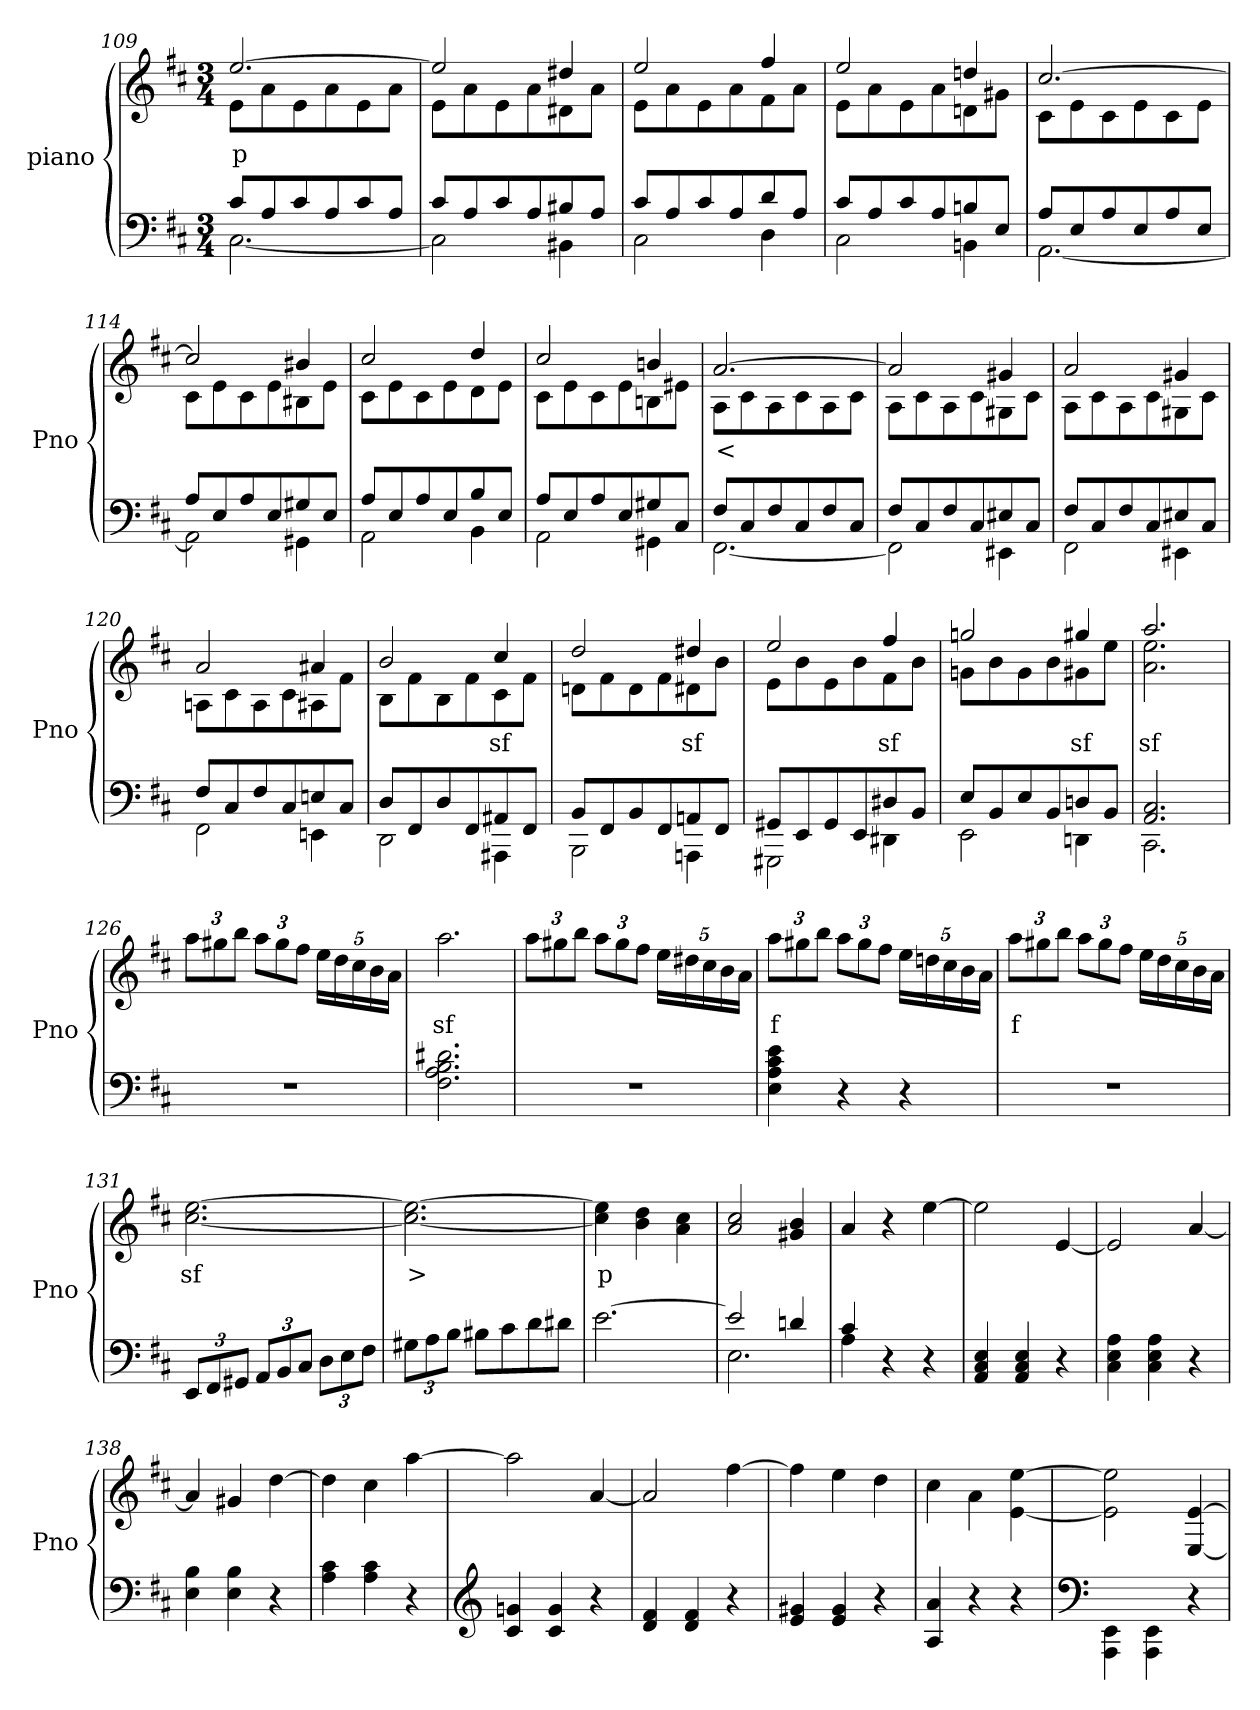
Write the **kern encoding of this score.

**kern	**kern	**text
*part2	*part1	*part1
*staff2	*staff1	*staff1
*I"piano	*I"piano	*
*I'Pno	*I'Pno	*
*clefF4	*clefG2	*
*k[f#c#]	*k[f#c#]	*
*D:	*D:	*
*M3/4	*M3/4	*
=109	=109	=109
*^	*^	*
8c#/L	[2.C#\	[2.ee/	8e\L	p
8A/	.	.	8a\	.
8c#/	.	.	8e\	.
8A/	.	.	8a\	.
8c#/	.	.	8e\	.
8A/J	.	.	8a\J	.
=110	=110	=110	=110	=110
8c#/L	2C#\]	2ee/]	8e\L	.
8A/	.	.	8a\	.
8c#/	.	.	8e\	.
8A/	.	.	8a\	.
8B#X/	4BB#X\	4dd#X/	8d#X\	.
8A/J	.	.	8a\J	.
=111	=111	=111	=111	=111
8c#/L	2C#\	2ee/	8e\L	.
8A/	.	.	8a\	.
8c#/	.	.	8e\	.
8A/	.	.	8a\	.
8d/	4D\	4ff#/	8f#\	.
8A/J	.	.	8a\J	.
=112	=112	=112	=112	=112
8c#/L	2C#\	2ee/	8e\L	.
8A/	.	.	8a\	.
8c#/	.	.	8e\	.
8A/	.	.	8a\	.
8Bn/	4BBn\	4ddn/	8dn\	.
8E/J	.	.	8g#X\J	.
=113	=113	=113	=113	=113
8A/L	[2.AA\	[2.cc#/	8c#\L	.
8E/	.	.	8e\	.
8A/	.	.	8c#\	.
8E/	.	.	8e\	.
8A/	.	.	8c#\	.
8E/J	.	.	8e\J	.
!!LO:PB:g=z	!!
=114	=114	=114	=114	=114
8A/L	2AA\]	2cc#/]	8c#\L	.
8E/	.	.	8e\	.
8A/	.	.	8c#\	.
8E/	.	.	8e\	.
8G#X/	4GG#X\	4b#X/	8B#X\	.
8E/J	.	.	8e\J	.
=115	=115	=115	=115	=115
8A/L	2AA\	2cc#/	8c#\L	.
8E/	.	.	8e\	.
8A/	.	.	8c#\	.
8E/	.	.	8e\	.
8B/	4BB\	4dd/	8d\	.
8E/J	.	.	8e\J	.
=116	=116	=116	=116	=116
8A/L	2AA\	2cc#/	8c#\L	.
8E/	.	.	8e\	.
8A/	.	.	8c#\	.
8E/	.	.	8e\	.
8G#X/	4GG#X\	4bn/	8Bn\	.
8C#/J	.	.	8e#X\J	.
=117	=117	=117	=117	=117
8F#/L	[2.FF#\	[2.a/	8A\L	<
8C#/	.	.	8c#\	.
8F#/	.	.	8A\	.
8C#/	.	.	8c#\	.
8F#/	.	.	8A\	.
8C#/J	.	.	8c#\J	.
=118	=118	=118	=118	=118
8F#/L	2FF#\]	2a/]	8A\L	.
8C#/	.	.	8c#\	.
8F#/	.	.	8A\	.
8C#/	.	.	8c#\	.
8E#X/	4EE#X\	4g#X/	8G#X\	.
8C#/J	.	.	8c#\J	.
=119	=119	=119	=119	=119
8F#/L	2FF#\	2a/	8A\L	.
8C#/	.	.	8c#\	.
8F#/	.	.	8A\	.
8C#/	.	.	8c#\	.
8E#X/	4EE#X\	4g#X/	8G#X\	.
8C#/J	.	.	8c#\J	.
!!LO:LB:g=z	!!
=120	=120	=120	=120	=120
8F#/L	2FF#\	2a/	8An\L	.
8C#/	.	.	8c#\	.
8F#/	.	.	8A\	.
8C#/	.	.	8c#\	.
8En/	4EEn\	4a#X/	8A#X\	.
8C#/J	.	.	8f#\J	.
=121	=121	=121	=121	=121
8D/L	2DD\	2b/	8B\L	.
8FF#/	.	.	8f#\	.
8D/	.	.	8B\	.
8FF#/	.	.	8f#\	.
8AA#X/	4AAA#X\	4cc#/	8c#\	sf
8FF#/J	.	.	8f#\J	.
=122	=122	=122	=122	=122
8BB/L	2BBB\	2dd/	8dn\L	.
8FF#/	.	.	8f#\	.
8BB/	.	.	8d\	.
8FF#/	.	.	8f#\	.
8AAn/	4AAAn\	4dd#X/	8d#X\	sf
8FF#/J	.	.	8b\J	.
=123	=123	=123	=123	=123
8GG#X/L	2GGG#X\	2ee/	8e\L	.
8EE/	.	.	8b\	.
8GG#/	.	.	8e\	.
8EE/	.	.	8b\	.
8D#X/	4DD#X\	4ff#/	8f#\	sf
8BB/J	.	.	8b\J	.
=124	=124	=124	=124	=124
8E/L	2EE\	2ggn/	8gn\L	.
8BB/	.	.	8b\	.
8E/	.	.	8g\	.
8BB/	.	.	8b\	.
8Dn/	4DDn\	4gg#X/	8g#X\	sf
8BB/J	.	.	8ee\J	.
=125	=125	=125	=125	=125
2.AA/ 2.C#/	2.CC#\	2.aa/	2.a\ 2.ee\	sf
*v	*v	*	*	*
*	*v	*v	*
!!LO:LB:g=z
=126	=126	=126
*	*Xbrackettup	*
2.r	12aa\L	.
.	12gg#X\	.
.	12bb\J	.
.	12aa\L	.
.	12gg#\	.
.	12ff#\J	.
.	20ee\LL	.
.	20dd\	.
.	20cc#\	.
.	20b\	.
.	20a\JJ	.
=127	=127	=127
2.F#\ 2.A\ 2.B\ 2.d#X\	2.aa\	sf
=128	=128	=128
2.r	12aa\L	.
.	12gg#X\	.
.	12bb\J	.
.	12aa\L	.
.	12gg#\	.
.	12ff#\J	.
.	20ee\LL	.
.	20dd#X\	.
.	20cc#\	.
.	20b\	.
.	20a\JJ	.
=129	=129	=129
4E\ 4A\ 4c#\ 4e\	12aa\L	f
.	12gg#X\	.
.	12bb\J	.
4r	12aa\L	.
.	12gg#\	.
.	12ff#\J	.
4r	20ee\LL	.
.	20ddn\	.
.	20cc#\	.
.	20b\	.
.	20a\JJ	.
!!LO:LB:g=z
=130	=130	=130
2.r	12aa\L	f
.	12gg#X\	.
.	12bb\J	.
.	12aa\L	.
.	12gg#\	.
.	12ff#\J	.
.	20ee\LL	.
.	20dd\	.
.	20cc#\	.
.	20b\	.
.	20a\JJ	.
=131	=131	=131
*Xbrackettup	*	*
12EE/L	[2.cc#\ [2.ee\	sf
12FF#/	.	.
12GG#X/J	.	.
12AA/L	.	.
12BB/	.	.
12C#/J	.	.
12D\L	.	.
12E\	.	.
12F#\J	.	.
=132	=132	=132
12G#X\L	2.cc#\_ 2.ee\_	>
12A\	.	.
12B\J	.	.
8B#X\L	.	.
8c#\	.	.
8d\	.	.
8d#X\J	.	.
=133	=133	=133
[2.e\	4cc#\] 4ee\]	p
.	4b\ 4dd\	.
.	4a\ 4cc#\	.
=134	=134	=134
*^	*	*
2e/]	2.E\	2a/ 2cc#/	.
4dn/	.	4g#X/ 4b/	.
=135	=135	=135	=135
4c#/	4A\	4a/	.
2ryy	4r	4r	.
.	4r	[4ee\	.
*v	*v	*	*
=136	=136	=136
4AA/ 4C#/ 4E/	2ee\]	.
4AA/ 4C#/ 4E/	.	.
4r	[4e/	.
!!LO:LB:g=z
=137	=137	=137
4C#\ 4E\ 4A\	2e/]	.
4C#\ 4E\ 4A\	.	.
4r	[4a/	.
=138	=138	=138
4E\ 4B\	4a/]	.
4E\ 4B\	4g#X/	.
4r	[4dd\	.
=139	=139	=139
4A\ 4c#\	4dd\]	.
4A\ 4c#\	4cc#\	.
4r	[4aa\	.
=140	=140	=140
*clefG2	*	*
4c#/ 4gn/	2aa\]	.
4c#/ 4g/	.	.
4r	[4a/	.
=141	=141	=141
4d/ 4f#/	2a/]	.
4d/ 4f#/	.	.
4r	[4ff#\	.
=142	=142	=142
4e/ 4g#X/	4ff#\]	.
4e/ 4g#/	4ee\	.
4r	4dd\	.
=143	=143	=143
4A/ 4a/	4cc#\	.
4r	4a\	.
4r	[4e\ [4ee\	.
=144	=144	=144
*clefF4	*	*
4AAA\ 4EE\	2e\] 2ee\]	.
4AAA\ 4EE\	.	.
4r	[4E/ [4e/	.
=	=	=
*-	*-	*-
